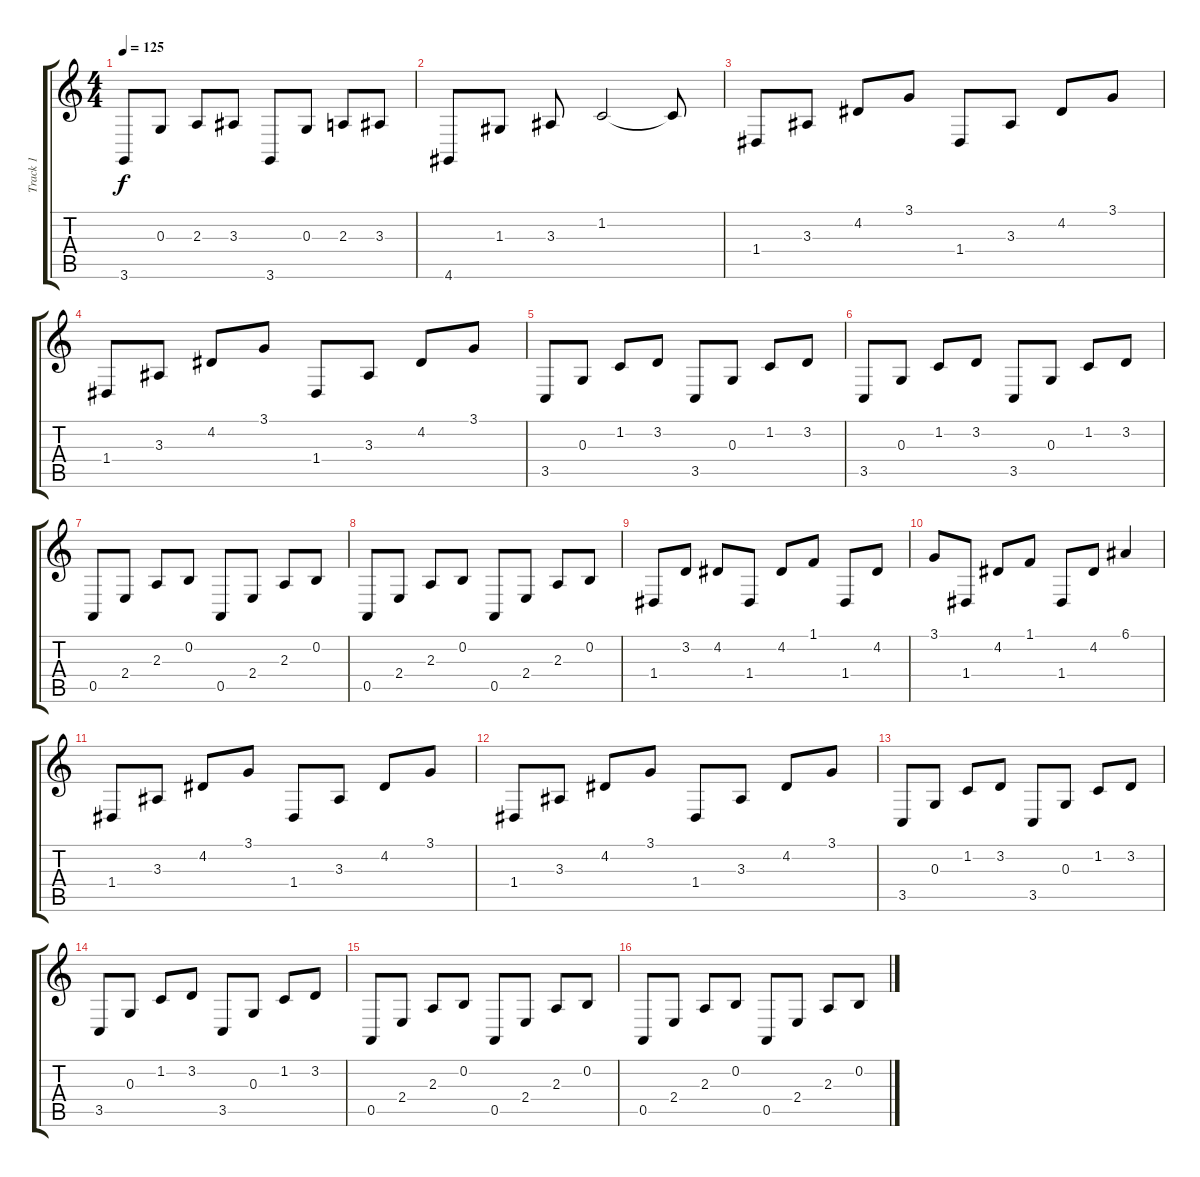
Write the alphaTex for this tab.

\track ("Track 1" "Track 1") {instrument electricgrandpiano}
\staff {score tabs}
\tuning (E4 B3 G3 D3 A2 E2) {hide}
\ts (4 4)
\tempo 125
\clef g2
\ks c
3.6.8{dy f} 0.3.8 2.3.8 3.3.8 3.6.8 0.3.8 2.3.8 3.3.8 |
4.6.8 1.3.8 3.3.8 1.2.2 1.2{t}.8 |
1.4.8 3.3.8 4.2.8 3.1.8 1.4.8 3.3.8 4.2.8 3.1.8 |
1.4.8 3.3.8 4.2.8 3.1.8 1.4.8 3.3.8 4.2.8 3.1.8 |
3.5.8 0.3.8 1.2.8 3.2.8 3.5.8 0.3.8 1.2.8 3.2.8 |
3.5.8 0.3.8 1.2.8 3.2.8 3.5.8 0.3.8 1.2.8 3.2.8 |
0.5.8 2.4.8 2.3.8 0.2.8 0.5.8 2.4.8 2.3.8 0.2.8 |
0.5.8 2.4.8 2.3.8 0.2.8 0.5.8 2.4.8 2.3.8 0.2.8 |
1.4.8 3.2.8 4.2.8 1.4.8 4.2.8 1.1.8 1.4.8 4.2.8 |
3.1.8 1.4.8 4.2.8 1.1.8 1.4.8 4.2.8 6.1.4 |
1.4.8 3.3.8 4.2.8 3.1.8 1.4.8 3.3.8 4.2.8 3.1.8 |
1.4.8 3.3.8 4.2.8 3.1.8 1.4.8 3.3.8 4.2.8 3.1.8 |
3.5.8 0.3.8 1.2.8 3.2.8 3.5.8 0.3.8 1.2.8 3.2.8 |
3.5.8 0.3.8 1.2.8 3.2.8 3.5.8 0.3.8 1.2.8 3.2.8 |
0.5.8 2.4.8 2.3.8 0.2.8 0.5.8 2.4.8 2.3.8 0.2.8 |
0.5.8 2.4.8 2.3.8 0.2.8 0.5.8 2.4.8 2.3.8 0.2.8
